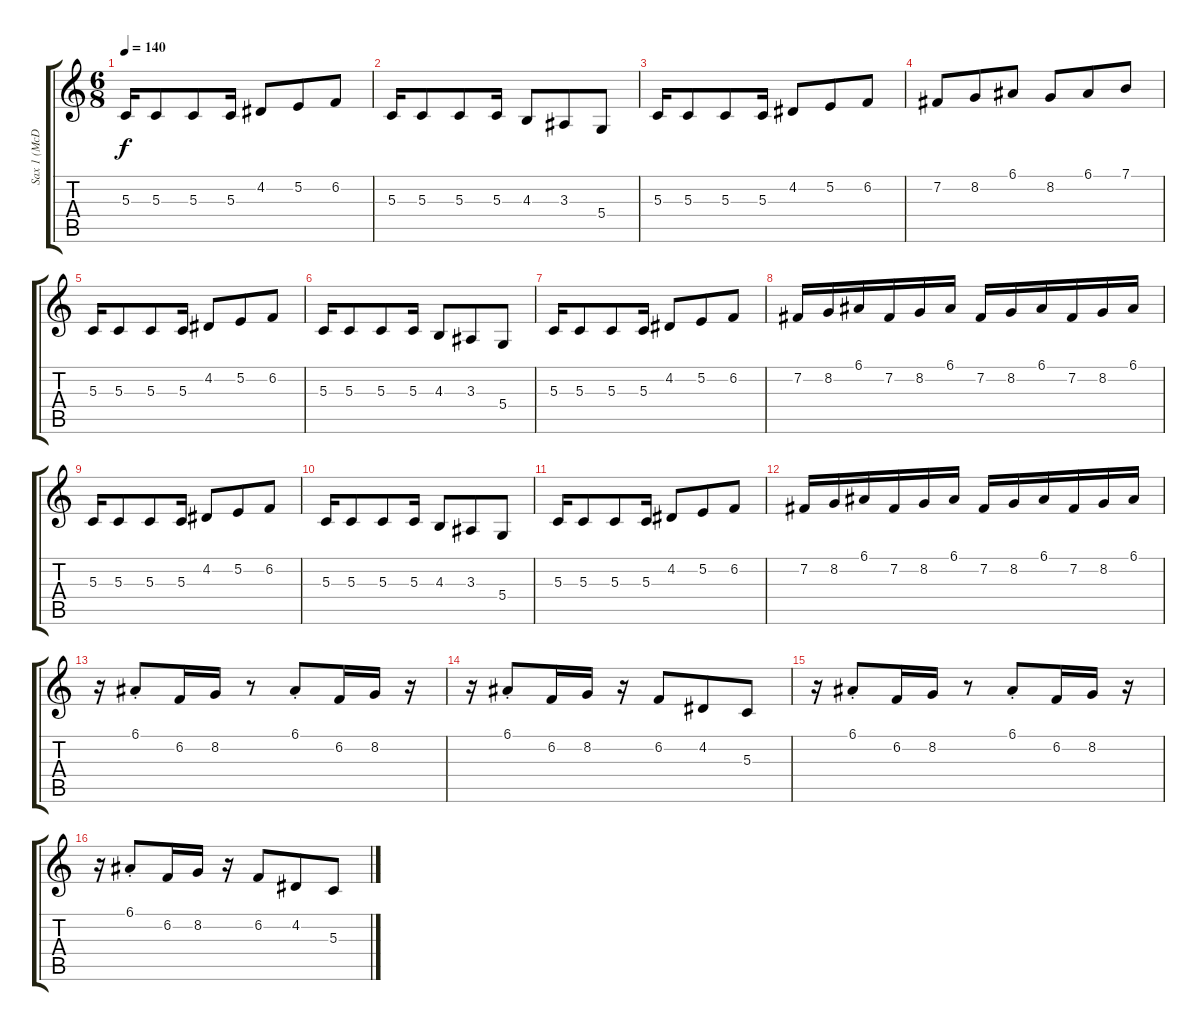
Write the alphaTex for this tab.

\track ("Sax 1 (McDonald)" "Sax 1 (McD") {instrument tenorsax}
\staff {score tabs}
\tuning (E4 B3 G3 D3 A2 E2) {hide}
\ts (6 8)
\tempo 140
\clef g2
\ks c
5.3.16{dy f} 5.3.8 5.3.8 5.3.16 4.2.8 5.2.8 6.2.8 |
5.3.16 5.3.8 5.3.8 5.3.16 4.3.8 3.3.8 5.4.8 |
5.3.16 5.3.8 5.3.8 5.3.16 4.2.8 5.2.8 6.2.8 |
7.2.8 8.2.8 6.1.8 8.2.8 6.1.8 7.1.8 |
5.3.16 5.3.8 5.3.8 5.3.16 4.2.8 5.2.8 6.2.8 |
5.3.16 5.3.8 5.3.8 5.3.16 4.3.8 3.3.8 5.4.8 |
5.3.16 5.3.8 5.3.8 5.3.16 4.2.8 5.2.8 6.2.8 |
7.2.16 8.2.16 6.1.16 7.2.16 8.2.16 6.1.16 7.2.16 8.2.16 6.1.16 7.2.16 8.2.16 6.1.16 |
5.3.16 5.3.8 5.3.8 5.3.16 4.2.8 5.2.8 6.2.8 |
5.3.16 5.3.8 5.3.8 5.3.16 4.3.8 3.3.8 5.4.8 |
5.3.16 5.3.8 5.3.8 5.3.16 4.2.8 5.2.8 6.2.8 |
7.2.16 8.2.16 6.1.16 7.2.16 8.2.16 6.1.16 7.2.16 8.2.16 6.1.16 7.2.16 8.2.16 6.1.16 |
r.16 6.1{st}.8 6.2.16 8.2.16 r.8 6.1{st}.8 6.2.16 8.2.16 r.16 |
r.16 6.1{st}.8 6.2.16 8.2.16 r.16 6.2.8 4.2.8 5.3.8 |
r.16 6.1{st}.8 6.2.16 8.2.16 r.8 6.1{st}.8 6.2.16 8.2.16 r.16 |
r.16 6.1{st}.8 6.2.16 8.2.16 r.16 6.2.8 4.2.8 5.3.8
